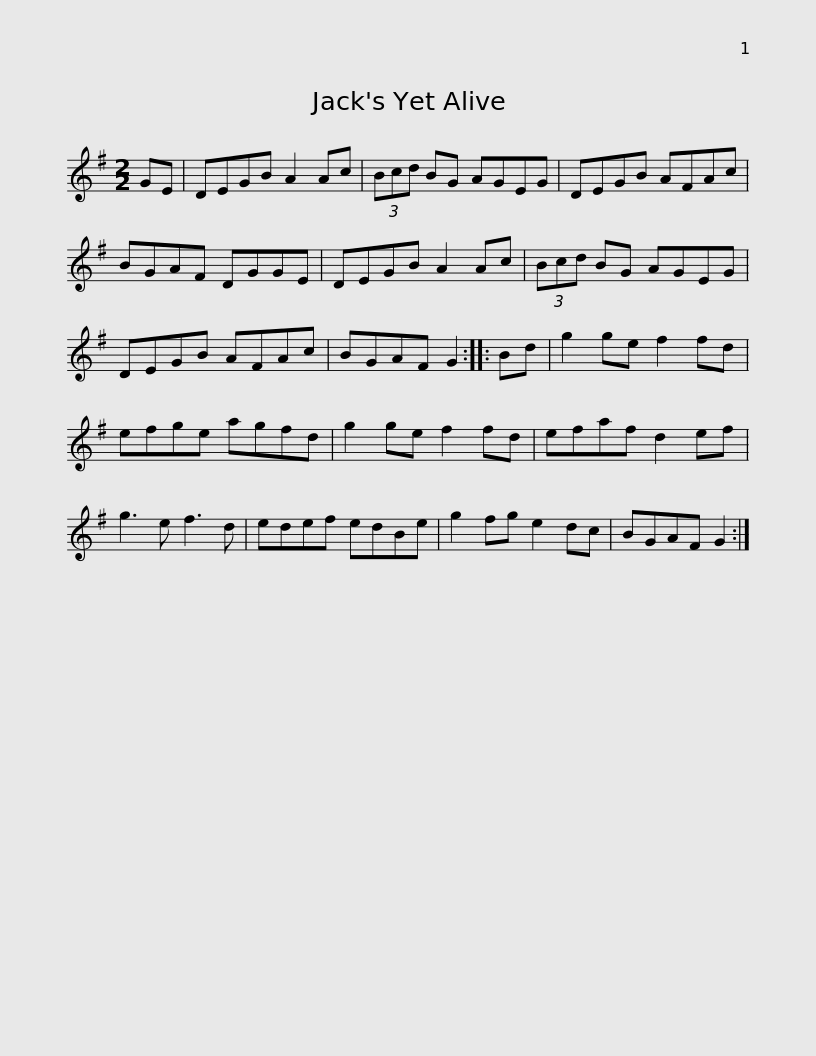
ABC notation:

X:1
L:1/8
M:2/2
I:linebreak $
K:G
V:1 treble
V:1
 GE | DEGB A2 Ac | (3Bcd BG AGEG | DEGB AFAc | BGAF DGGE | %5
 DEGB A2 Ac |$ (3Bcd BG AGEG | DEGB AFAc | BGAF G2 :: Bd | %10
 g2 ge f2 fd | efge agfd | g2 ge f2 fd |$ efaf d2 ef | g3 e f3 d | %15
 edef edBe | g2 fg e2 dc | BGAF G2 :| %18
